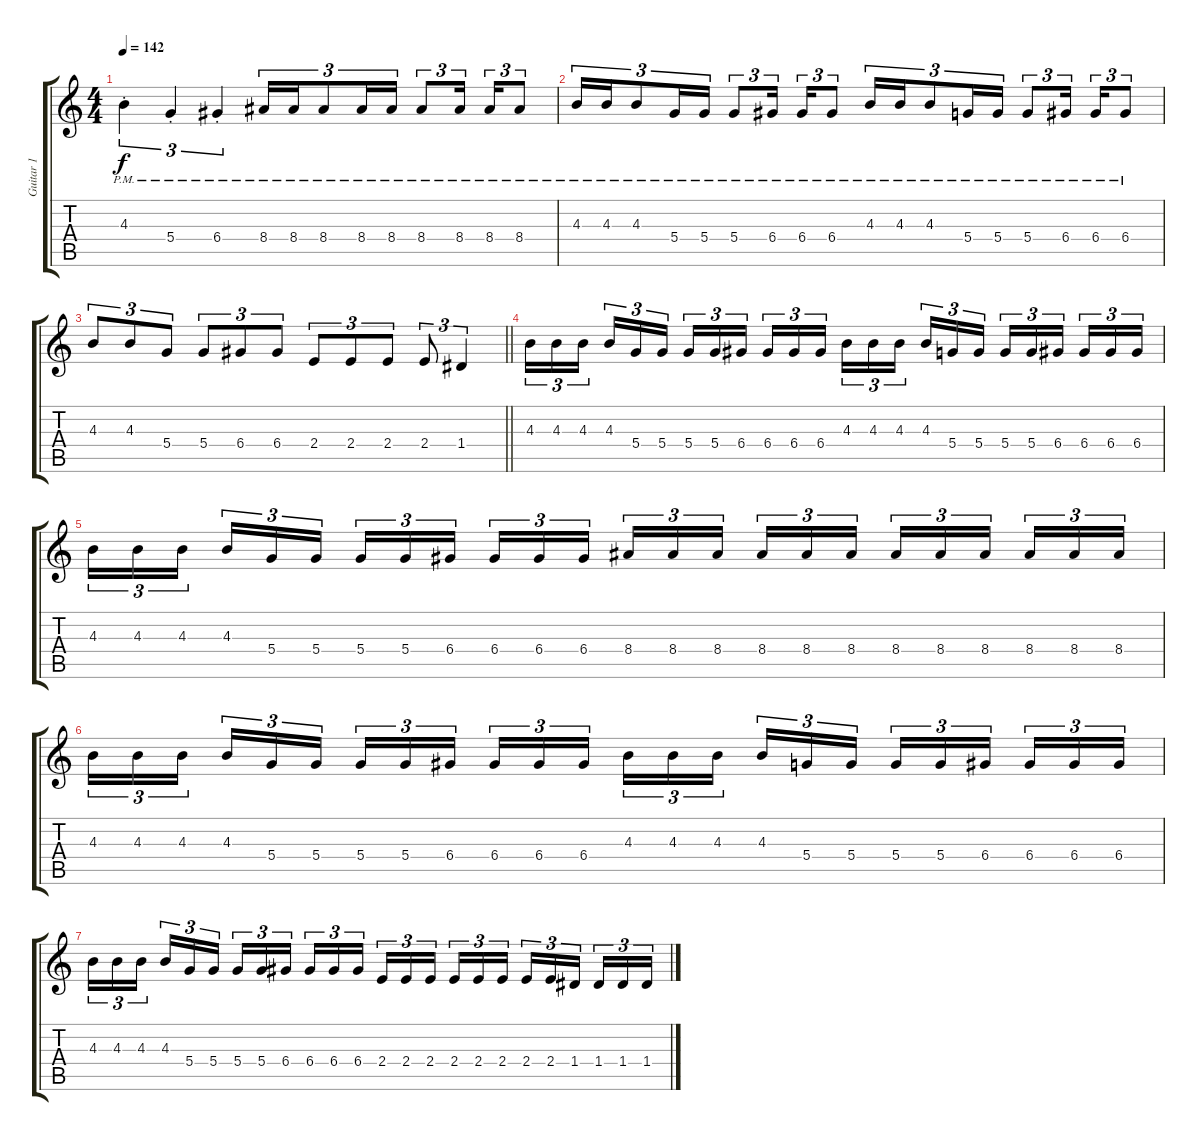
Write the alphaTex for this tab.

\track ("Guitar 1" "Guitar 1") {instrument distortionguitar}
\staff {score tabs}
\tuning (E4 B3 G3 D3 A2 D2) {hide}
\ts (4 4)
\tempo 142
\clef g2
\ks c
4.3{pm st}.4{tu (3 2) dy f} 5.4{pm st}.4{tu (3 2)} 6.4{pm st}.4{tu (3 2)} 8.4{pm}.16{tu (3 2)} 8.4{pm}.16{tu (3 2)} 8.4{pm}.8{tu (3 2)} 8.4{pm}.16{tu (3 2)} 8.4{pm}.16{tu (3 2)} 8.4{pm}.8{tu (3 2)} 8.4{pm}.16{tu (3 2) beam splitsecondary} 8.4{pm}.16{tu (3 2)} 8.4{pm}.8{tu (3 2)} |
4.3{pm}.16{tu (3 2)} 4.3{pm}.16{tu (3 2)} 4.3{pm}.8{tu (3 2)} 5.4{pm}.16{tu (3 2)} 5.4{pm}.16{tu (3 2)} 5.4{pm}.8{tu (3 2)} 6.4{pm}.16{tu (3 2) beam splitsecondary} 6.4{pm}.16{tu (3 2)} 6.4{pm}.8{tu (3 2)} 4.3{pm}.16{tu (3 2)} 4.3{pm}.16{tu (3 2)} 4.3{pm}.8{tu (3 2)} 5.4{pm}.16{tu (3 2)} 5.4{pm}.16{tu (3 2)} 5.4{pm}.8{tu (3 2)} 6.4{pm}.16{tu (3 2) beam splitsecondary} 6.4{pm}.16{tu (3 2)} 6.4{pm}.8{tu (3 2)} |
\barLineRight lightlight
4.3.8{tu (3 2)} 4.3.8{tu (3 2)} 5.4.8{tu (3 2)} 5.4.8{tu (3 2)} 6.4.8{tu (3 2)} 6.4.8{tu (3 2)} 2.4.8{tu (3 2)} 2.4.8{tu (3 2)} 2.4.8{tu (3 2)} 2.4.8{tu (3 2)} 1.4.4{tu (3 2)} |
4.3.16{tu (3 2)} 4.3.16{tu (3 2)} 4.3.16{tu (3 2) beam splitsecondary} 4.3.16{tu (3 2)} 5.4.16{tu (3 2)} 5.4.16{tu (3 2)} 5.4.16{tu (3 2)} 5.4.16{tu (3 2)} 6.4.16{tu (3 2) beam splitsecondary} 6.4.16{tu (3 2)} 6.4.16{tu (3 2)} 6.4.16{tu (3 2)} 4.3.16{tu (3 2)} 4.3.16{tu (3 2)} 4.3.16{tu (3 2) beam splitsecondary} 4.3.16{tu (3 2)} 5.4.16{tu (3 2)} 5.4.16{tu (3 2)} 5.4.16{tu (3 2)} 5.4.16{tu (3 2)} 6.4.16{tu (3 2) beam splitsecondary} 6.4.16{tu (3 2)} 6.4.16{tu (3 2)} 6.4.16{tu (3 2)} |
4.3.16{tu (3 2)} 4.3.16{tu (3 2)} 4.3.16{tu (3 2) beam splitsecondary} 4.3.16{tu (3 2)} 5.4.16{tu (3 2)} 5.4.16{tu (3 2)} 5.4.16{tu (3 2)} 5.4.16{tu (3 2)} 6.4.16{tu (3 2) beam splitsecondary} 6.4.16{tu (3 2)} 6.4.16{tu (3 2)} 6.4.16{tu (3 2)} 8.4.16{tu (3 2)} 8.4.16{tu (3 2)} 8.4.16{tu (3 2) beam splitsecondary} 8.4.16{tu (3 2)} 8.4.16{tu (3 2)} 8.4.16{tu (3 2)} 8.4.16{tu (3 2)} 8.4.16{tu (3 2)} 8.4.16{tu (3 2) beam splitsecondary} 8.4.16{tu (3 2)} 8.4.16{tu (3 2)} 8.4.16{tu (3 2)} |
4.3.16{tu (3 2)} 4.3.16{tu (3 2)} 4.3.16{tu (3 2) beam splitsecondary} 4.3.16{tu (3 2)} 5.4.16{tu (3 2)} 5.4.16{tu (3 2)} 5.4.16{tu (3 2)} 5.4.16{tu (3 2)} 6.4.16{tu (3 2) beam splitsecondary} 6.4.16{tu (3 2)} 6.4.16{tu (3 2)} 6.4.16{tu (3 2)} 4.3.16{tu (3 2)} 4.3.16{tu (3 2)} 4.3.16{tu (3 2) beam splitsecondary} 4.3.16{tu (3 2)} 5.4.16{tu (3 2)} 5.4.16{tu (3 2)} 5.4.16{tu (3 2)} 5.4.16{tu (3 2)} 6.4.16{tu (3 2) beam splitsecondary} 6.4.16{tu (3 2)} 6.4.16{tu (3 2)} 6.4.16{tu (3 2)} |
4.3.16{tu (3 2)} 4.3.16{tu (3 2)} 4.3.16{tu (3 2) beam splitsecondary} 4.3.16{tu (3 2)} 5.4.16{tu (3 2)} 5.4.16{tu (3 2)} 5.4.16{tu (3 2)} 5.4.16{tu (3 2)} 6.4.16{tu (3 2) beam splitsecondary} 6.4.16{tu (3 2)} 6.4.16{tu (3 2)} 6.4.16{tu (3 2)} 2.4.16{tu (3 2)} 2.4.16{tu (3 2)} 2.4.16{tu (3 2) beam splitsecondary} 2.4.16{tu (3 2)} 2.4.16{tu (3 2)} 2.4.16{tu (3 2)} 2.4.16{tu (3 2)} 2.4.16{tu (3 2)} 1.4.16{tu (3 2) beam splitsecondary} 1.4.16{tu (3 2)} 1.4.16{tu (3 2)} 1.4.16{tu (3 2)}
